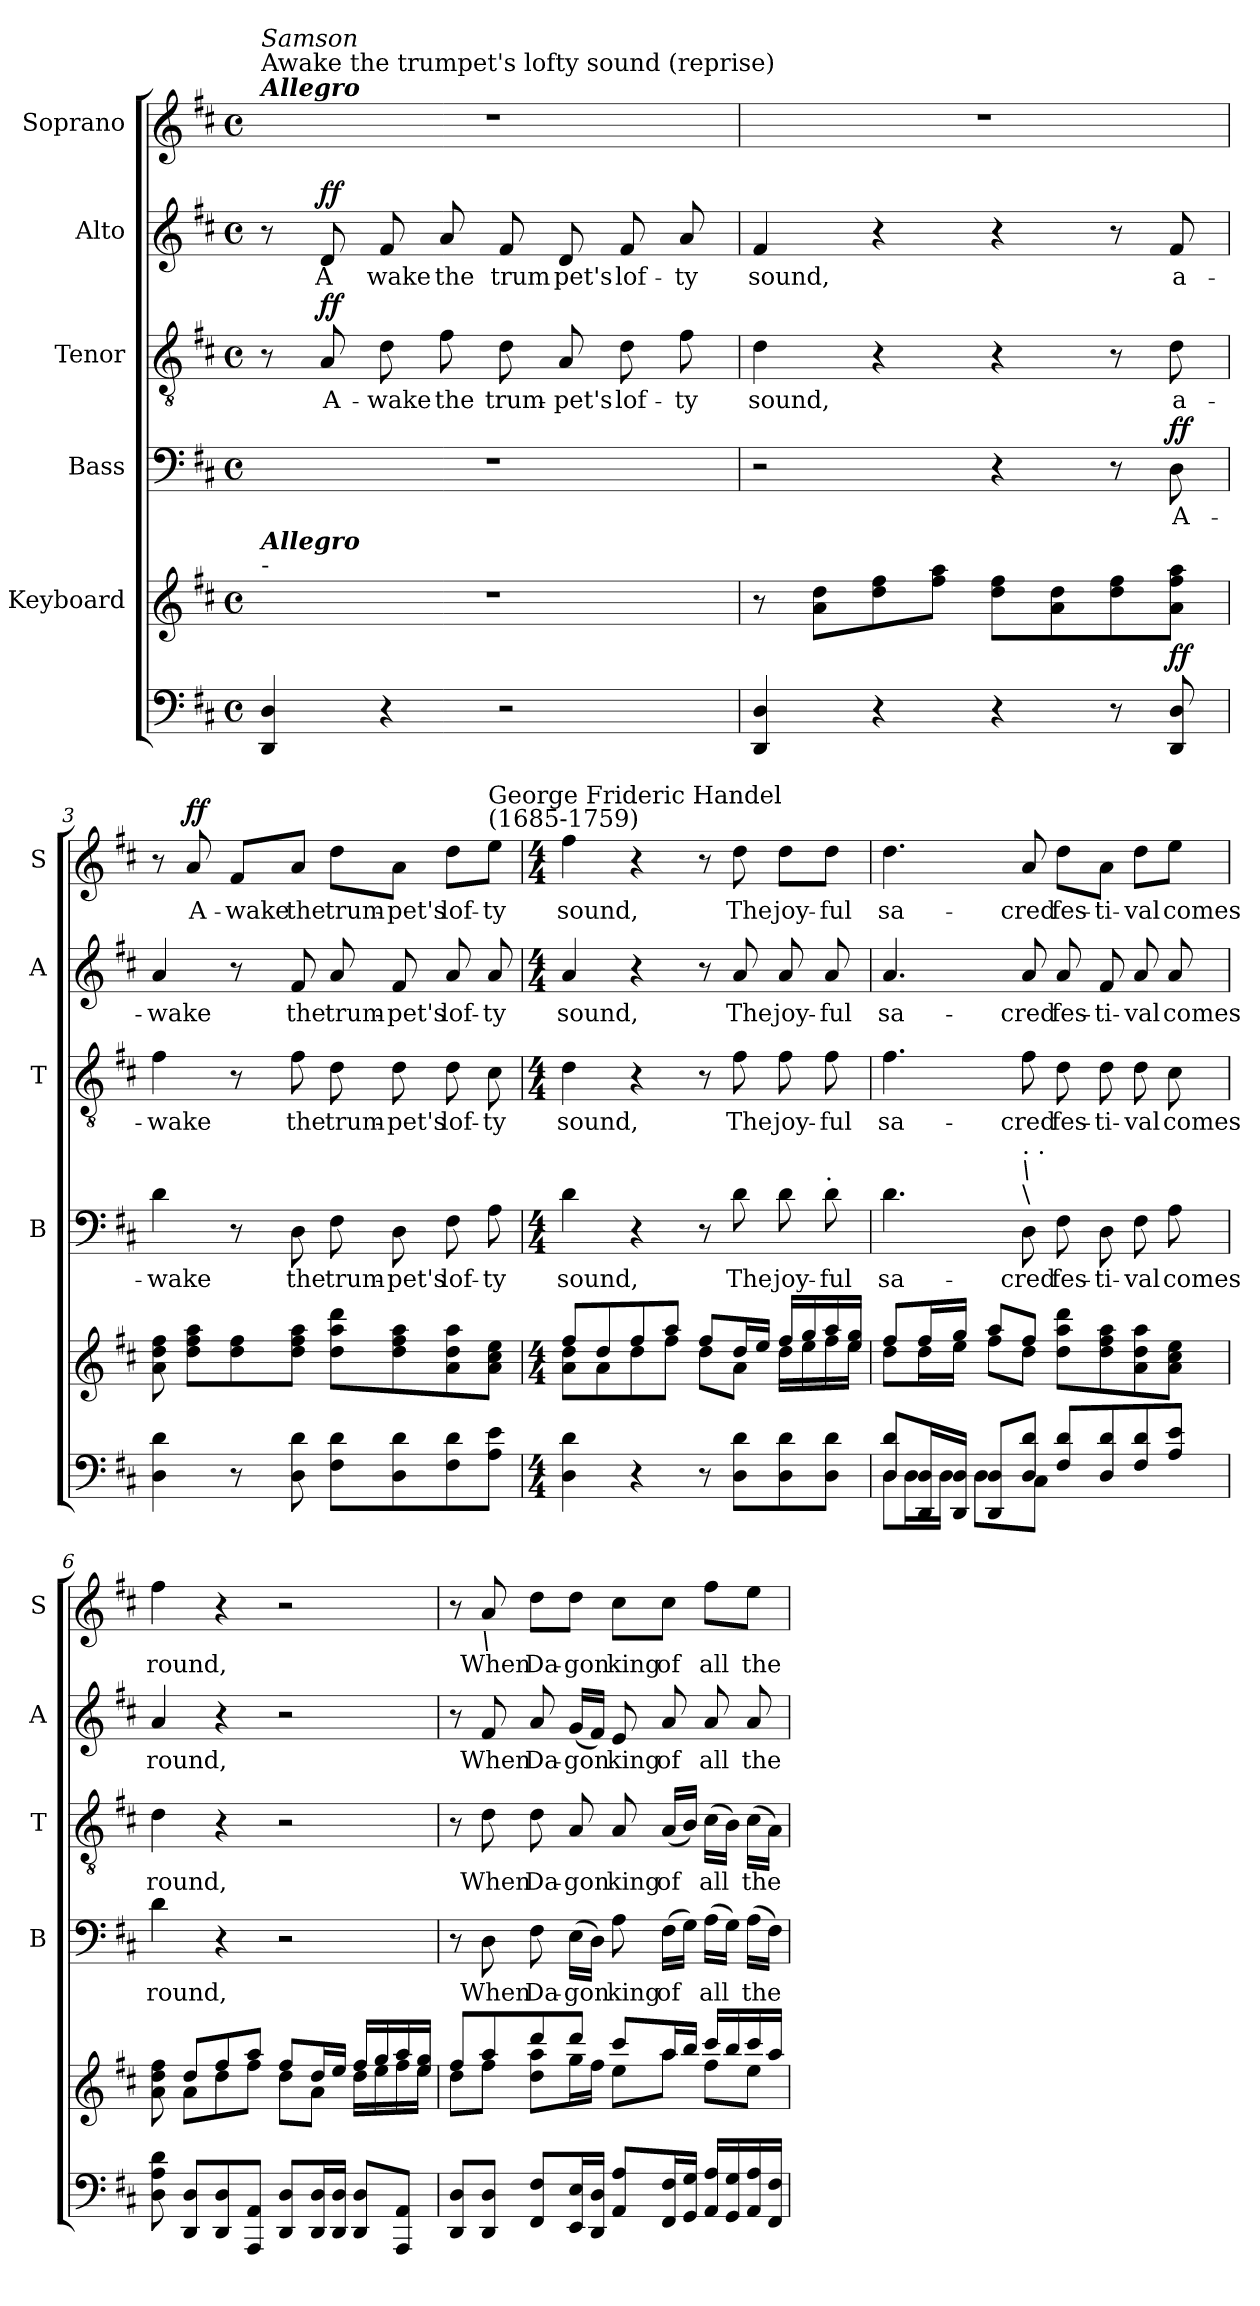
**kern	**kern	**dynam	**kern	**text	**dynam	**kern	**text	**dynam	**kern	**text	**dynam	**kern	**text	**dynam
*part6	*part5	*part5	*part4	*part4	*part4	*part3	*part3	*part3	*part2	*part2	*part2	*part1	*part1	*part1
*staff6	*staff5	*staff5	*staff4	*staff4	*staff4	*staff3	*staff3	*staff3	*staff2	*staff2	*staff2	*staff1	*staff1	*staff1
*	*I"Keyboard	*	*I"Bass	*	*	*I"Tenor	*	*	*I"Alto	*	*	*I"Soprano	*	*
*	*	*	*I'B	*	*	*I'T	*	*	*I'A	*	*	*I'S	*	*
*clefF4	*clefG2	*	*clefF4	*	*	*clefGv2	*	*	*clefG2	*	*	*clefG2	*	*
*k[f#c#]	*k[f#c#]	*	*k[f#c#]	*	*	*k[f#c#]	*	*	*k[f#c#]	*	*	*k[f#c#]	*	*
*D:	*D:	*	*D:	*	*	*D:	*	*	*D:	*	*	*D:	*	*
*M4/4	*M4/4	*	*M4/4	*	*	*M4/4	*	*	*M4/4	*	*	*M4/4	*	*
*met(c)	*met(c)	*	*met(c)	*	*	*met(c)	*	*	*met(c)	*	*	*met(c)	*	*
=1	=1	=1	=1	=1	=1	=1	=1	=1	=1	=1	=1	=1	=1	=1
!	!	!	!	!	!	!	!	!	!	!	!	!LO:TX:a:Bi:t=Allegro	!	!
!	!	!	!	!	!	!	!	!	!	!	!	!LO:TX:a:t=Awake the trumpet's lofty sound (reprise)	!	!
!	!	!	!	!	!	!	!	!	!	!	!	!LO:TX:a:i:t=Samson	!	!
!	!LO:TX:a:t=-	!	!	!	!	!	!	!	!	!	!	!	!	!
!	!LO:TX:a:Bi:t=Allegro	!	!	!	!	!	!	!	!	!	!	!	!	!
4DD/ 4D/	1r	.	1r	.	.	8r	.	.	8r	.	.	1r	.	.
!	!	!	!	!	!	!	!LO:LY:b	!LO:DY:b	!	!LO:LY:b	!LO:DY:b	!	!	!
.	.	.	.	.	.	8A/	A-	ff	8d/	A­	ff	.	.	.
!	!	!	!	!	!	!	!LO:LY:b	!	!	!LO:LY:b	!	!	!	!
4r	.	.	.	.	.	8d\	-wake	.	8f#/	wake	.	.	.	.
!	!	!	!	!	!	!	!LO:LY:b	!	!	!LO:LY:b	!	!	!	!
.	.	.	.	.	.	8f#\	the	.	8a/	the	.	.	.	.
!	!	!	!	!	!	!	!LO:LY:b	!	!	!LO:LY:b	!	!	!	!
2r	.	.	.	.	.	8d\	trum-	.	8f#/	trum	.	.	.	.
!	!	!	!	!	!	!	!LO:LY:b	!	!	!LO:LY:b	!	!	!	!
.	.	.	.	.	.	8A/	-pet's	.	8d/	pet's	.	.	.	.
!	!	!	!	!	!	!	!LO:LY:b	!	!	!LO:LY:b	!	!	!	!
.	.	.	.	.	.	8d\	lof-	.	8f#/	lof-	.	.	.	.
!	!	!	!	!	!	!	!LO:LY:b	!	!	!LO:LY:b	!	!	!	!
.	.	.	.	.	.	8f#\	-ty	.	8a/	-ty	.	.	.	.
=2	=2	=2	=2	=2	=2	=2	=2	=2	=2	=2	=2	=2	=2	=2
!	!	!	!	!	!	!	!LO:LY:b	!	!	!LO:LY:b	!	!	!	!
4DD/ 4D/	8r	.	2r	.	.	4d\	sound,	.	4f#/	sound,	.	1r	.	.
.	8a\ 8dd\L	.	.	.	.	.	.	.	.	.	.	.	.	.
4r	8dd\ 8ff#\	.	.	.	.	4r	.	.	4r	.	.	.	.	.
.	8ff#\ 8aa\J	.	.	.	.	.	.	.	.	.	.	.	.	.
4r	8dd\ 8ff#\L	.	4r	.	.	4r	.	.	4r	.	.	.	.	.
.	8a\ 8dd\	.	.	.	.	.	.	.	.	.	.	.	.	.
8r	8dd\ 8ff#\	.	8r	.	.	8r	.	.	8r	.	.	.	.	.
!	!	!LO:DY:b	!	!LO:LY:b	!LO:DY:b	!	!LO:LY:b	!	!	!LO:LY:b	!	!	!	!
8DD/ 8D/	8a\ 8ff#\ 8aa\J	ff	8D\	A-	ff	8d\	a-	.	8f#/	a-	.	.	.	.
=3	=3	=3	=3	=3	=3	=3	=3	=3	=3	=3	=3	=3	=3	=3
!	!	!	!	!LO:LY:b	!	!	!LO:LY:b	!	!	!LO:LY:b	!	!	!	!
4D\ 4d\	8a\ 8dd\ 8ff#\	.	4d\	-wake	.	4f#\	-wake	.	4a/	-wake	.	8r	.	.
!	!	!	!	!	!	!	!	!	!	!	!	!	!LO:LY:b	!LO:DY:b
.	8dd\ 8ff#\ 8aa\L	.	.	.	.	.	.	.	.	.	.	8a/	A-	ff
!	!	!	!	!	!	!	!	!	!	!	!	!	!LO:LY:b	!
8r	8dd\ 8ff#\	.	8r	.	.	8r	.	.	8r	.	.	8f#/L	-wake	.
!	!	!	!	!LO:LY:b	!	!	!LO:LY:b	!	!	!LO:LY:b	!	!	!LO:LY:b	!
8D\ 8d\	8dd\ 8ff#\ 8aa\J	.	8D\	the	.	8f#\	the	.	8f#/	the	.	8a/J	the	.
!	!	!	!	!LO:LY:b	!	!	!LO:LY:b	!	!	!LO:LY:b	!	!	!LO:LY:b	!
8F#\ 8d\L	8dd\ 8aa\ 8ddd\L	.	8F#\	trum-	.	8d\	trum-	.	8a/	trum-	.	8dd\L	trum-	.
!	!	!	!	!LO:LY:b	!	!	!LO:LY:b	!	!	!LO:LY:b	!	!	!LO:LY:b	!
8D\ 8d\	8dd\ 8ff#\ 8aa\	.	8D\	-pet's	.	8d\	-pet's	.	8f#/	-pet's	.	8a\J	-pet's	.
!	!	!	!	!LO:LY:b	!	!	!LO:LY:b	!	!	!LO:LY:b	!	!	!LO:LY:b	!
8F#\ 8d\	8a\ 8dd\ 8aa\	.	8F#\	lof-	.	8d\	lof-	.	8a/	lof-	.	8dd\L	lof-	.
!	!	!	!	!	!	!	!	!	!	!	!	!LO:TX:a:t=George Frideric Handel\n(1685-1759)	!	!
!	!	!	!	!LO:LY:b	!	!	!LO:LY:b	!	!	!LO:LY:b	!	!	!LO:LY:b	!
8A\ 8e\J	8a\ 8cc#\ 8ee\J	.	8A\	-ty	.	8c#\	-ty	.	8a/	-ty	.	8ee\J	-ty	.
!!LO:LB:g=z
=4	=4	=4	=4	=4	=4	=4	=4	=4	=4	=4	=4	=4	=4	=4
*M4/4	*M4/4	*	*M4/4	*	*	*M4/4	*	*	*M4/4	*	*	*M4/4	*	*
*^	*^	*	*	*	*	*	*	*	*	*	*	*	*	*
!	!	!	!	!	!	!LO:LY:b	!	!	!LO:LY:b	!	!	!LO:LY:b	!	!	!LO:LY:b	!
4D\ 4d\	2ryy	8ff#/L	8a\ 8dd\L	.	4d\	sound,	.	4d\	sound,	.	4a/	sound,	.	4ff#\	sound,	.
.	.	8dd/	8a\	.	.	.	.	.	.	.	.	.	.	.	.	.
4r	.	8ff#/	8dd\	.	4r	.	.	4r	.	.	4r	.	.	4r	.	.
.	.	8aa/J	8ff#\J	.	.	.	.	.	.	.	.	.	.	.	.	.
8r	2ryy	8ff#/L	8dd\L	.	8r	.	.	8r	.	.	8r	.	.	8r	.	.
!	!	!	!	!	!	!LO:LY:b	!	!	!LO:LY:b	!	!	!LO:LY:b	!	!	!LO:LY:b	!
8D\ 8d\L	.	16dd/L	8a\J	.	8d\	The	.	8f#\	The	.	8a/	The	.	8dd\	The	.
.	.	16ee/JJ	.	.	.	.	.	.	.	.	.	.	.	.	.	.
!	!	!	!	!	!	!LO:LY:b	!	!	!LO:LY:b	!	!	!LO:LY:b	!	!	!LO:LY:b	!
8D\ 8d\	.	16ff#/LL	16dd\LL	.	8d\	joy-	.	8f#\	joy-	.	8a/	joy-	.	8dd\L	joy-	.
.	.	16gg/	16ee\	.	.	.	.	.	.	.	.	.	.	.	.	.
!	!	!	!	!	!LO:TX:a:t=.	!	!	!	!	!	!	!	!	!	!	!
!	!	!	!	!	!	!LO:LY:b	!	!	!LO:LY:b	!	!	!LO:LY:b	!	!	!LO:LY:b	!
8D\ 8d\J	.	16aa/	16ff#\	.	8d\	-ful	.	8f#\	-ful	.	8a/	-ful	.	8dd\J	-ful	.
.	.	16ee/ 16gg/JJ	16ee\JJ	.	.	.	.	.	.	.	.	.	.	.	.	.
=5	=5	=5	=5	=5	=5	=5	=5	=5	=5	=5	=5	=5	=5	=5	=5	=5
!	!	!	!	!	!	!LO:LY:b	!	!	!LO:LY:b	!	!	!LO:LY:b	!	!	!LO:LY:b	!
8D/ 8d/L	8D\L	8ff#/L	8dd\L	.	4.d\	sa-	.	4.f#\	sa-	.	4.a/	sa-	.	4.dd\	sa-	.
16DD/ 16D/L	16D\L	16ff#/L	16dd\L	.	.	.	.	.	.	.	.	.	.	.	.	.
16DD/ 16D/JJ	16D\JJ	16gg/JJ	16ee\JJ	.	.	.	.	.	.	.	.	.	.	.	.	.
8DD/ 8D/L	8D\L	8aa/L	8ff#\L	.	.	.	.	.	.	.	.	.	.	.	.	.
!	!	!	!	!	!LO:TX:a:t=\	!	!	!	!	!	!	!	!	!	!	!
!	!	!	!	!	!LO:TX:a:i:t=\	!	!	!	!	!	!	!	!	!	!	!
!	!	!	!	!	!LO:TX:a:t=. .	!	!	!	!	!	!	!	!	!	!	!
!	!	!	!	!	!	!LO:LY:b	!	!	!LO:LY:b	!	!	!LO:LY:b	!	!	!LO:LY:b	!
8D/ 8d/J	8C#\J	8ff#/J	8dd\J	.	8D\	-cred	.	8f#\	-cred	.	8a/	-cred	.	8a/	-cred	.
!	!	!	!	!	!	!LO:LY:b	!	!	!LO:LY:b	!	!	!LO:LY:b	!	!	!LO:LY:b	!
8F#/ 8d/L	2ryy	8dd\ 8aa\ 8ddd\L	2ryy	.	8F#\	fes-	.	8d\	fes-	.	8a/	fes-	.	8dd\L	fes-	.
!	!	!	!	!	!	!LO:LY:b	!	!	!LO:LY:b	!	!	!LO:LY:b	!	!	!LO:LY:b	!
8D/ 8d/	.	8dd\ 8ff#\ 8aa\	.	.	8D\	-ti-	.	8d\	-ti-	.	8f#/	-ti-	.	8a\J	-ti-	.
!	!	!	!	!	!	!LO:LY:b	!	!	!LO:LY:b	!	!	!LO:LY:b	!	!	!LO:LY:b	!
8F#/ 8d/	.	8a\ 8dd\ 8aa\	.	.	8F#\	-val	.	8d\	-val	.	8a/	-val	.	8dd\L	-val	.
!	!	!	!	!	!	!LO:LY:b	!	!	!LO:LY:b	!	!	!LO:LY:b	!	!	!LO:LY:b	!
8A/ 8e/J	.	8a\ 8cc#\ 8ee\J	.	.	8A\	comes	.	8c#\	comes	.	8a/	comes	.	8ee\J	comes	.
=6	=6	=6	=6	=6	=6	=6	=6	=6	=6	=6	=6	=6	=6	=6	=6	=6
!	!	!	!	!	!	!LO:LY:b	!	!	!LO:LY:b	!	!	!LO:LY:b	!	!	!LO:LY:b	!
8D\ 8A\ 8d\	1ryy	8a\ 8dd\ 8ff#\	8ryy	.	4d\	round,	.	4d\	round,	.	4a/	round,	.	4ff#\	round,	.
8DD/ 8D/L	.	8dd/L	8a\L	.	.	.	.	.	.	.	.	.	.	.	.	.
8DD/ 8D/	.	8ff#/	8dd\	.	4r	.	.	4r	.	.	4r	.	.	4r	.	.
8AAA/ 8AA/J	.	8aa/J	8ff#\J	.	.	.	.	.	.	.	.	.	.	.	.	.
8DD/ 8D/L	.	8ff#/L	8dd\L	.	2r	.	.	2r	.	.	2r	.	.	2r	.	.
16DD/ 16D/L	.	16dd/L	8a\J	.	.	.	.	.	.	.	.	.	.	.	.	.
16DD/ 16D/JJ	.	16ee/JJ	.	.	.	.	.	.	.	.	.	.	.	.	.	.
8DD/ 8D/L	.	16ff#/LL	16dd\LL	.	.	.	.	.	.	.	.	.	.	.	.	.
.	.	16gg/	16ee\	.	.	.	.	.	.	.	.	.	.	.	.	.
8AAA/ 8AA/J	.	16aa/	16ff#\	.	.	.	.	.	.	.	.	.	.	.	.	.
.	.	16ee/ 16gg/JJ	16ee\JJ	.	.	.	.	.	.	.	.	.	.	.	.	.
=7	=7	=7	=7	=7	=7	=7	=7	=7	=7	=7	=7	=7	=7	=7	=7	=7
8DD/ 8D/L	1ryy	8ff#/L	8dd\L	.	8r	.	.	8r	.	.	8r	.	.	8r	.	.
!	!	!	!	!	!	!	!	!	!	!	!	!	!	!LO:TX:b:i:t=\	!	!
!	!	!	!	!	!	!LO:LY:b	!	!	!LO:LY:b	!	!	!LO:LY:b	!	!	!LO:LY:b	!
8DD/ 8D/J	.	8aa/	8ff#\J	.	8D\	When	.	8d\	When	.	8f#/	When	.	8a/	When	.
!	!	!	!	!	!	!LO:LY:b	!	!	!LO:LY:b	!	!	!LO:LY:b	!	!	!LO:LY:b	!
8FF#/ 8F#/L	.	8ddd/	8dd\ 8aa\L	.	8F#\	Da-	.	8d\	Da-	.	8a/	Da-	.	8dd\L	Da-	.
!	!	!	!	!	!	!LO:LY:b	!	!	!LO:LY:b	!	!	!LO:LY:b	!	!	!LO:LY:b	!
16EE/ 16E/L	.	8ddd/J	16gg\L	.	(>16E\LL	-gon	.	8A/	-gon	.	(<16g/LL	-gon	.	8dd\J	-gon	.
16DD/ 16D/JJ	.	.	16ff#\JJ	.	16D\JJ)	.	.	.	.	.	16f#/JJ)	.	.	.	.	.
!	!	!	!	!	!	!LO:LY:b	!	!	!LO:LY:b	!	!	!LO:LY:b	!	!	!LO:LY:b	!
8AA/ 8A/L	.	8ccc#/L	8ee\L	.	8A\	king	.	8A/	king	.	8e/	king	.	8cc#\L	king	.
!	!	!	!	!	!	!LO:LY:b	!	!	!LO:LY:b	!	!	!LO:LY:b	!	!	!LO:LY:b	!
16FF#/ 16F#/L	.	16aa/L	8aa\J	.	(>16F#\LL	of	.	(<16A/LL	of	.	8a/	of	.	8cc#\J	of	.
16GG/ 16G/JJ	.	16bb/JJ	.	.	16G\JJ)	.	.	16B/JJ)	.	.	.	.	.	.	.	.
!	!	!	!	!	!	!LO:LY:b	!	!	!LO:LY:b	!	!	!LO:LY:b	!	!	!LO:LY:b	!
16AA/ 16A/LL	.	16ccc#/LL	8ff#\L	.	(>16A\LL	all	.	(>16c#\LL	all	.	8a/	all	.	8ff#\L	all	.
16GG/ 16G/	.	16bb/	.	.	16G\JJ)	.	.	16B\JJ)	.	.	.	.	.	.	.	.
!	!	!	!	!	!	!LO:LY:b	!	!	!LO:LY:b	!	!	!LO:LY:b	!	!	!LO:LY:b	!
16AA/ 16A/	.	16ccc#/	8ee\J	.	(>16A\LL	the	.	(>16c#\LL	the	.	8a/	the	.	8ee\J	the	.
16FF#/ 16F#/JJ	.	16aa/JJ	.	.	16F#\JJ)	.	.	16A\JJ)	.	.	.	.	.	.	.	.
*v	*v	*	*	*	*	*	*	*	*	*	*	*	*	*	*	*
*	*v	*v	*	*	*	*	*	*	*	*	*	*	*	*	*
=	=	=	=	=	=	=	=	=	=	=	=	=	=	=
*-	*-	*-	*-	*-	*-	*-	*-	*-	*-	*-	*-	*-	*-	*-
